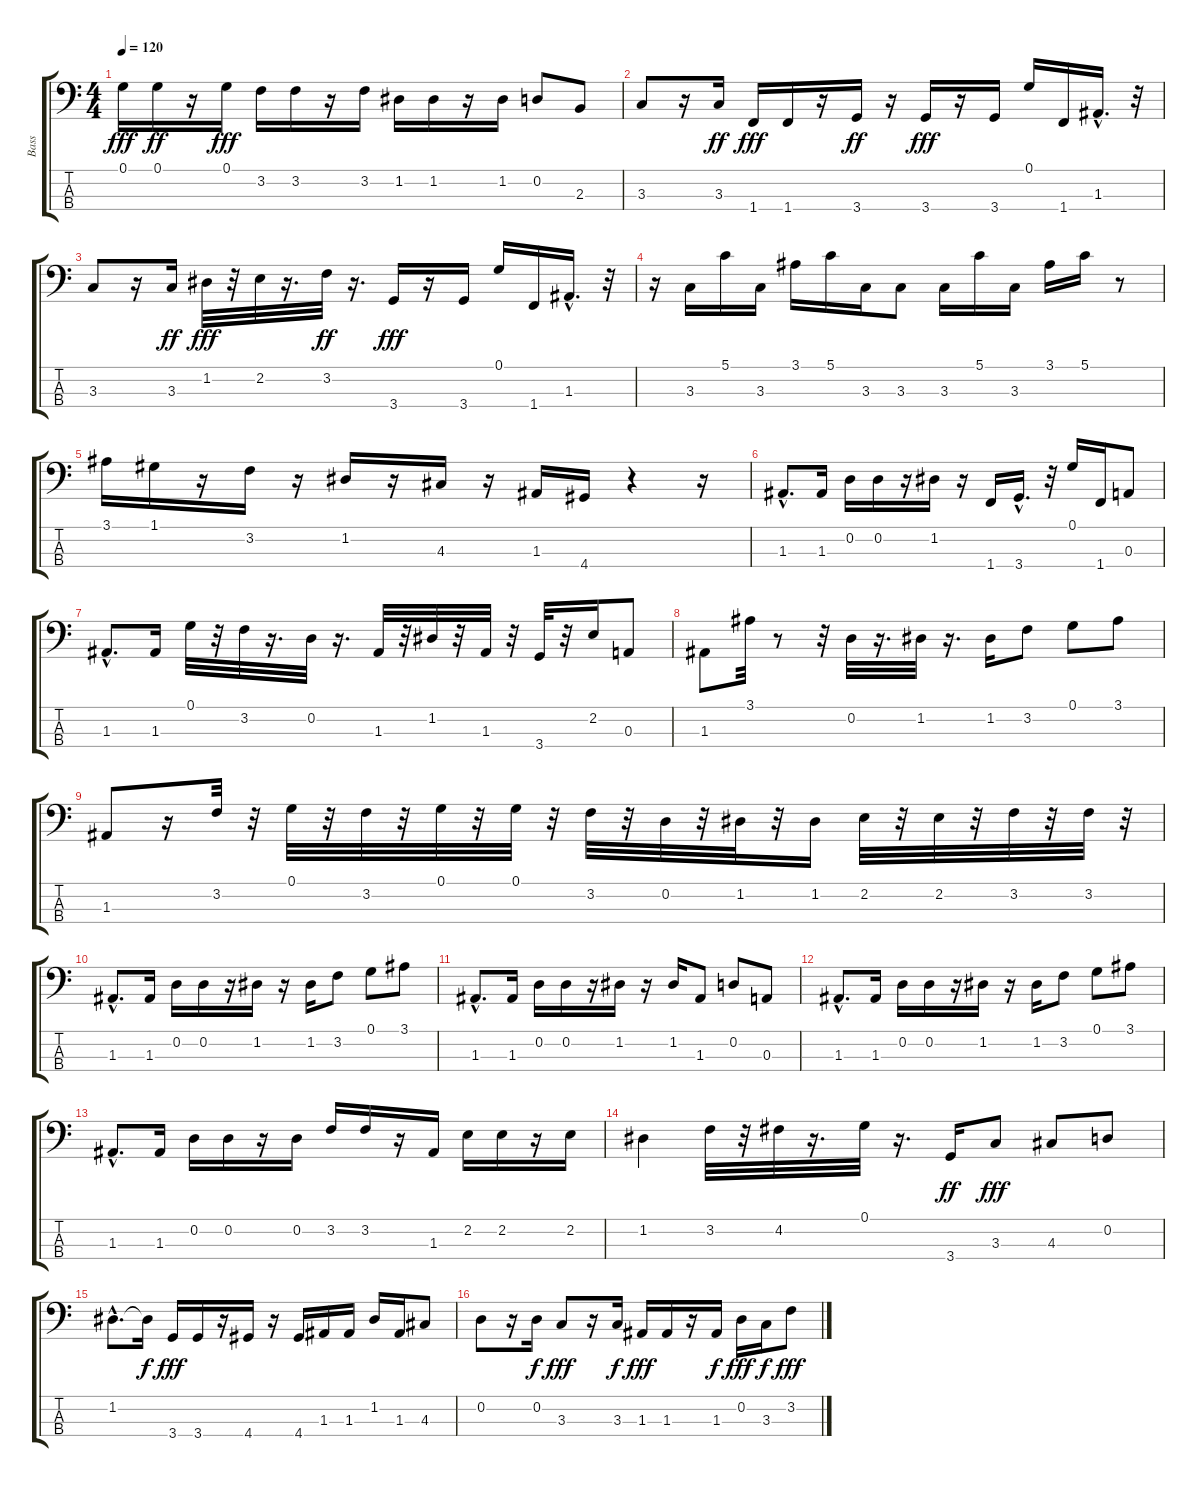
\track ("Bass" "Bass") {instrument electricbassfinger}
\staff {score tabs}
\tuning (G2 D2 A1 E1) {hide}
\ts (4 4)
\tempo 120
\clef f4
\ks c
0.1.16{dy fff} 0.1.16{dy ff} r.16 0.1.16{dy fff} 3.2.16 3.2.16 r.16 3.2.16 1.2.16 1.2.16 r.16 1.2.16 0.2.8 2.3.8 |
3.3.8 r.16 3.3.16{dy ff} 1.4.16{dy fff} 1.4.16 r.16 3.4.16{dy ff} r.16 3.4.16{dy fff} r.16 3.4.16 0.1.16 1.4.16 1.3{hac}.16{d} r.32 |
3.3.8 r.16 3.3.16{dy ff} 1.2.32{dy fff} r.32 2.2.32 r.16{d} 3.2.32{dy ff} r.16{d} 3.4.16{dy fff} r.16 3.4.16 0.1.16 1.4.16 1.3{hac}.16{d} r.32 |
r.16 3.3.16 5.1.16 3.3.16 3.1.16 5.1.16 3.3.16 3.3.8 3.3.16 5.1.16 3.3.16 3.1.16 5.1.16 r.8 |
3.1.16 1.1.16 r.16 3.2.16 r.16 1.2.16 r.16 4.3.16 r.16 1.3.16 4.4.16 r.4 r.16 |
1.3{hac}.8{d} 1.3.16 0.2.16 0.2.16 r.16 1.2.16 r.16 1.4.16 3.4{hac}.16{d} r.32 0.1.16 1.4.16 0.3.8 |
1.3{hac}.8{d} 1.3.16 0.1.32 r.32 3.2.32 r.16{d} 0.2.32 r.16{d} 1.3.32 r.32 1.2.32 r.32 1.3.32 r.32 3.4.32 r.32 2.2.16 0.3.8 |
1.3.8 3.1.32 r.8 r.32 0.2.32 r.16{d} 1.2.32 r.16{d} 1.2.16 3.2.8 0.1.8 3.1.8 |
1.3.8 r.16 3.2.32 r.32 0.1.32 r.32 3.2.32 r.32 0.1.32 r.32 0.1.32 r.32 3.2.32 r.32 0.2.32 r.32 1.2.32 r.32 1.2.16 2.2.32 r.32 2.2.32 r.32 3.2.32 r.32 3.2.32 r.32 |
1.3{hac}.8{d} 1.3.16 0.2.16 0.2.16 r.16 1.2.16 r.16 1.2.16 3.2.8 0.1.8 3.1.8 |
1.3{hac}.8{d} 1.3.16 0.2.16 0.2.16 r.16 1.2.16 r.16 1.2.16 1.3.8 0.2.8 0.3.8 |
1.3{hac}.8{d} 1.3.16 0.2.16 0.2.16 r.16 1.2.16 r.16 1.2.16 3.2.8 0.1.8 3.1.8 |
1.3{hac}.8{d} 1.3.16 0.2.16 0.2.16 r.16 0.2.16 3.2.16 3.2.16 r.16 1.3.16 2.2.16 2.2.16 r.16 2.2.16 |
1.2.4 3.2.32 r.32 4.2.32 r.16{d} 0.1.32 r.16{d} 3.4.16{dy ff} 3.3.8{dy fff} 4.3.8 0.2.8 |
1.2{hac}.8{d} 1.2{t}.16{dy f} 3.4.16{dy fff} 3.4.16 r.16 4.4.16 r.16 4.4.16 1.3.16 1.3.16 1.2.16 1.3.16 4.3.8 |
0.2.8 r.16 0.2.16{dy f} 3.3.8{dy fff} r.16 3.3.16{dy f} 1.3.16{dy fff} 1.3.16 r.16 1.3.16{dy f} 0.2.16{dy fff} 3.3.16{dy f} 3.2.8{dy fff}
